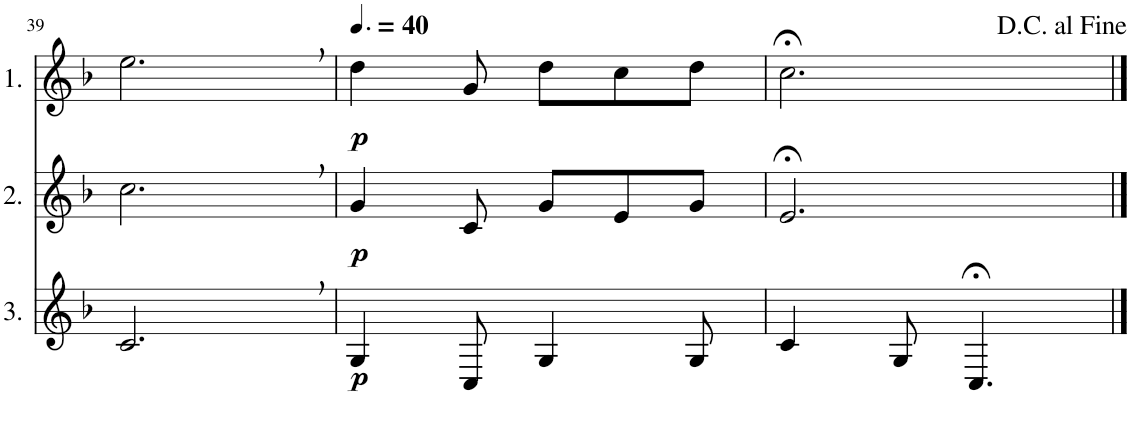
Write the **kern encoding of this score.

**kern	**dynam	**kern	**dynam	**kern	**dynam
*part3	*part3	*part2	*part2	*part1	*part1
*staff3	*staff3	*staff2	*staff2	*staff1	*staff1
*I"3.	*	*I"2.	*	*I"1.	*
!!LO:PB:g=z
*clefG2	*	*clefG2	*	*clefG2	*
*Trd4c7	*	*Trd4c7	*	*Trd4c7	*
*k[b-]	*	*k[b-]	*	*k[b-]	*
*M6/8	*	*M6/8	*	*M6/8	*
=39	=39	=39	=39	=39	=39
2.c,/	.	2.cc,\	.	2.ee,\	.
=40	=40	=40	=40	=40	=40
*	*	*	*	*MM60	*
!	!LO:DY:b	!	!LO:DY:b	!	!LO:DY:b
4G/	p	4g/	p	4dd\	p
8C/	.	8c/	.	8g/	.
4G/	.	8g/L	.	8dd\L	.
.	.	8e/	.	8cc\	.
8G/	.	8g/J	.	8dd\J	.
=41	=41	=41	=41	=41	=41
4c/	.	2.e;</	.	2.cc;<\	.
8G/	.	.	.	.	.
4.C;</	.	.	.	.	.
==	==	==	==	==	==
*-	*-	*-	*-	*-	*-
